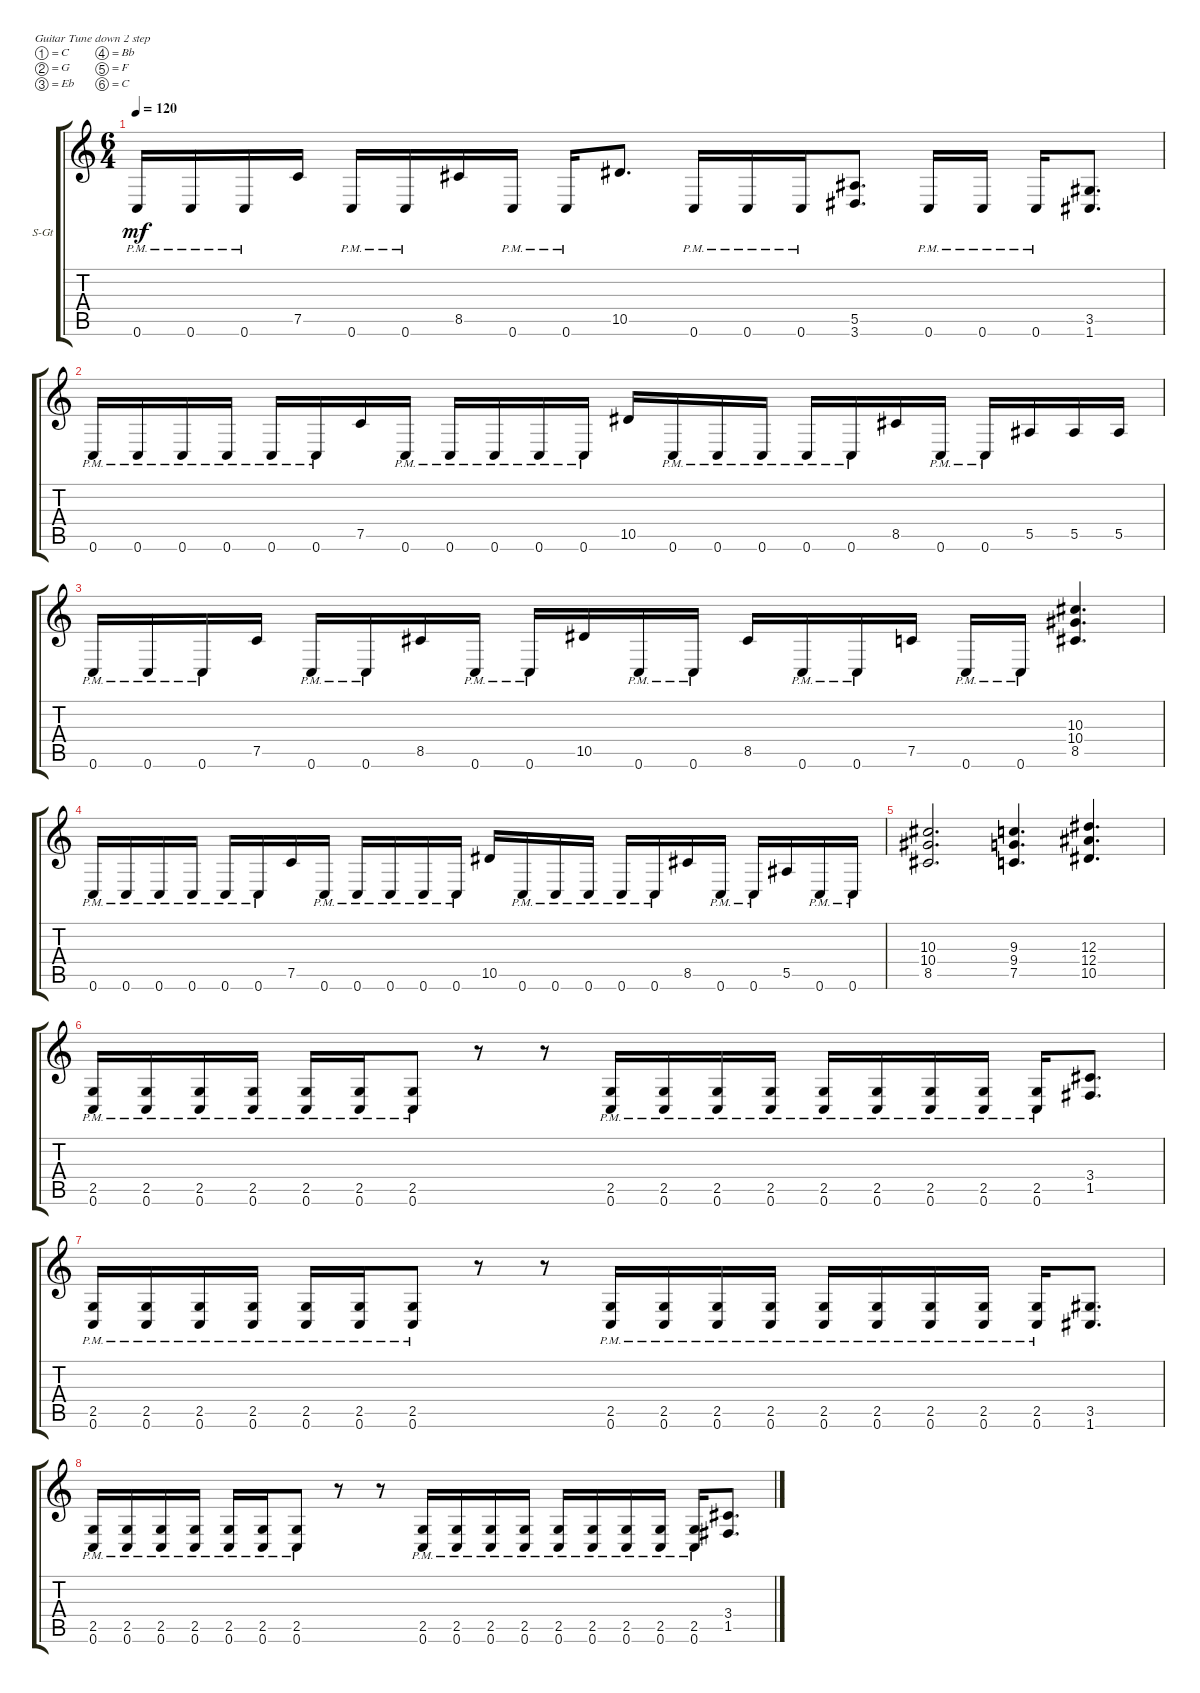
\defaultSystemsLayout 4
\bracketExtendMode groupsimilarinstruments
\firstSystemTrackNameOrientation horizontal
\otherSystemsTrackNameOrientation horizontal
\track ("Steel Guitar" "S-Gt") {instrument acousticguitarsteel}
\staff {score tabs}
\tuning (C4 G3 Eb3 Bb2 F2 C2)
\ts (6 4)
\tempo 120
\clef g2
\ks c
0.6{pm}.16{dy mf} 0.6{pm}.16 0.6{pm}.16 7.5.16 0.6{pm}.16 0.6{pm}.16 8.5.16 0.6{pm}.16 0.6{pm}.16 10.5.8{d} 0.6{pm}.16 0.6{pm}.16 0.6{pm}.16 (3.6 5.5).8{d} 0.6{pm}.16 0.6{pm}.16 0.6{pm}.16 (1.6 3.5).8{d} |
0.6{pm}.16 0.6{pm}.16 0.6{pm}.16 0.6{pm}.16 0.6{pm}.16 0.6{pm}.16 7.5.16 0.6{pm}.16 0.6{pm}.16 0.6{pm}.16 0.6{pm}.16 0.6{pm}.16 10.5.16 0.6{pm}.16 0.6{pm}.16 0.6{pm}.16 0.6{pm}.16 0.6{pm}.16 8.5.16 0.6{pm}.16 0.6{pm}.16 5.5.16 5.5.16 5.5.16 |
0.6{pm}.16 0.6{pm}.16 0.6{pm}.16 7.5.16 0.6{pm}.16 0.6{pm}.16 8.5.16 0.6{pm}.16 0.6{pm}.16 10.5.16 0.6{pm}.16 0.6{pm}.16 8.5.16 0.6{pm}.16 0.6{pm}.16 7.5.16 0.6{pm}.16 0.6{pm}.16 (8.5 10.4 10.3).4{d} |
0.6{pm}.16 0.6{pm}.16 0.6{pm}.16 0.6{pm}.16 0.6{pm}.16 0.6{pm}.16 7.5.16 0.6{pm}.16 0.6{pm}.16 0.6{pm}.16 0.6{pm}.16 0.6{pm}.16 10.5.16 0.6{pm}.16 0.6{pm}.16 0.6{pm}.16 0.6{pm}.16 0.6{pm}.16 8.5.16 0.6{pm}.16 0.6{pm}.16 5.5.16 0.6{pm}.16 0.6{pm}.16 |
(8.5 10.4 10.3).2{d} (7.5 9.4 9.3).4{d} (10.5 12.4 12.3).4{d} |
(0.6{pm} 2.5{pm}).16 (0.6{pm} 2.5{pm}).16 (0.6{pm} 2.5{pm}).16 (0.6{pm} 2.5{pm}).16 (0.6{pm} 2.5{pm}).16 (0.6{pm} 2.5{pm}).16 (0.6{pm} 2.5{pm}).8 r.8 r.8 (0.6{pm} 2.5{pm}).16 (0.6{pm} 2.5{pm}).16 (0.6{pm} 2.5{pm}).16 (0.6{pm} 2.5{pm}).16 (0.6{pm} 2.5{pm}).16 (0.6{pm} 2.5{pm}).16 (0.6{pm} 2.5{pm}).16 (0.6{pm} 2.5{pm}).16 (0.6{pm} 2.5{pm}).16 (1.5 3.4).8{d} |
(0.6{pm} 2.5{pm}).16 (0.6{pm} 2.5{pm}).16 (0.6{pm} 2.5{pm}).16 (0.6{pm} 2.5{pm}).16 (0.6{pm} 2.5{pm}).16 (0.6{pm} 2.5{pm}).16 (0.6{pm} 2.5{pm}).8 r.8 r.8 (0.6{pm} 2.5{pm}).16 (0.6{pm} 2.5{pm}).16 (0.6{pm} 2.5{pm}).16 (0.6{pm} 2.5{pm}).16 (0.6{pm} 2.5{pm}).16 (0.6{pm} 2.5{pm}).16 (0.6{pm} 2.5{pm}).16 (0.6{pm} 2.5{pm}).16 (0.6{pm} 2.5{pm}).16 (3.5 1.6).8{d} |
(0.6{pm} 2.5{pm}).16 (0.6{pm} 2.5{pm}).16 (0.6{pm} 2.5{pm}).16 (0.6{pm} 2.5{pm}).16 (0.6{pm} 2.5{pm}).16 (0.6{pm} 2.5{pm}).16 (0.6{pm} 2.5{pm}).8 r.8 r.8 (0.6{pm} 2.5{pm}).16 (0.6{pm} 2.5{pm}).16 (0.6{pm} 2.5{pm}).16 (0.6{pm} 2.5{pm}).16 (0.6{pm} 2.5{pm}).16 (0.6{pm} 2.5{pm}).16 (0.6{pm} 2.5{pm}).16 (0.6{pm} 2.5{pm}).16 (0.6{pm} 2.5{pm}).16 (1.5 3.4).8{d}
